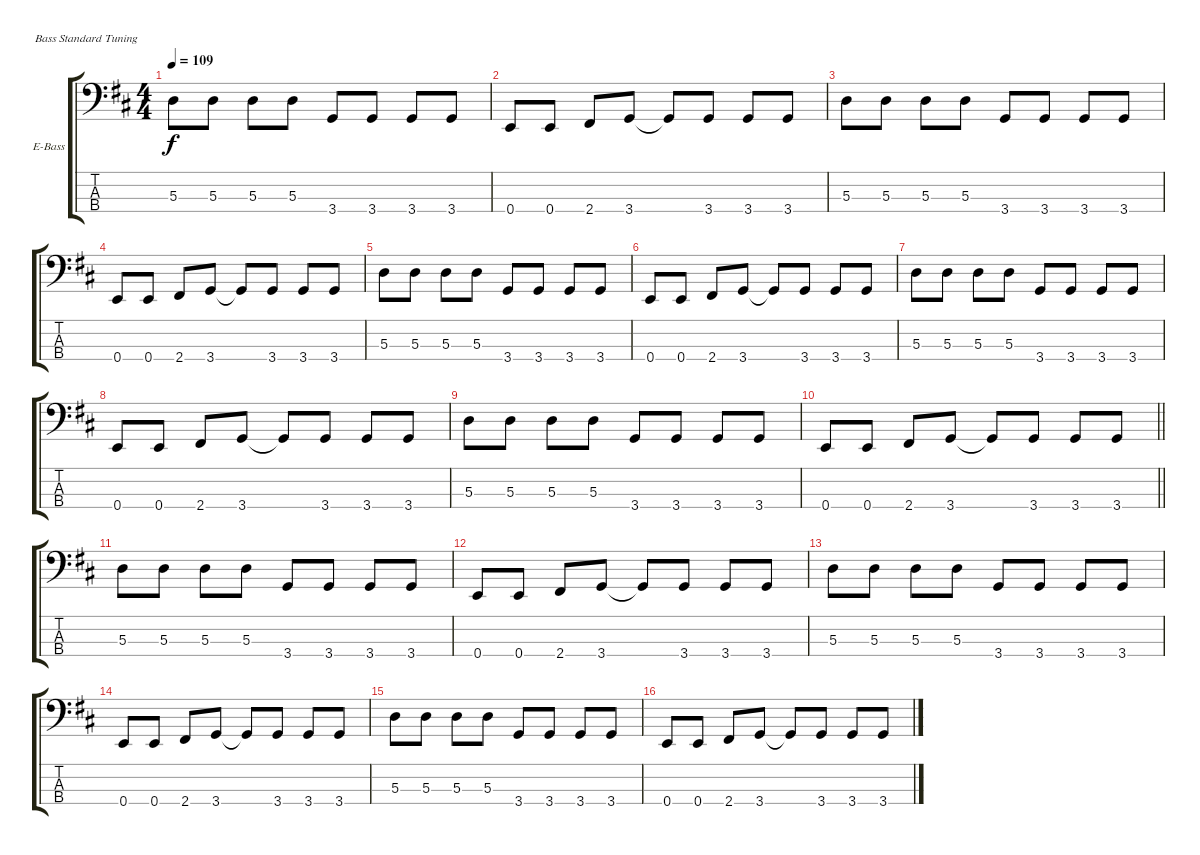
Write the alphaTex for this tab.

\bracketExtendMode groupsimilarinstruments
\firstSystemTrackNameOrientation horizontal
\otherSystemsTrackNameOrientation horizontal
\track ("Bass" "E-Bass") {instrument electricbassfinger}
\staff {score tabs}
\tuning (G2 D2 A1 E1)
\ts (4 4)
\tempo 109
\clef f4
\ks d
5.3.8{dy f} 5.3.8 5.3.8 5.3.8 3.4.8 3.4.8 3.4.8 3.4.8 |
0.4.8 0.4.8 2.4.8 3.4.8 3.4{t}.8 3.4.8 3.4.8 3.4.8 |
5.3.8 5.3.8 5.3.8 5.3.8 3.4.8 3.4.8 3.4.8 3.4.8 |
0.4.8 0.4.8 2.4.8 3.4.8 3.4{t}.8 3.4.8 3.4.8 3.4.8 |
5.3.8 5.3.8 5.3.8 5.3.8 3.4.8 3.4.8 3.4.8 3.4.8 |
0.4.8 0.4.8 2.4.8 3.4.8 3.4{t}.8 3.4.8 3.4.8 3.4.8 |
5.3.8 5.3.8 5.3.8 5.3.8 3.4.8 3.4.8 3.4.8 3.4.8 |
0.4.8 0.4.8 2.4.8 3.4.8 3.4{t}.8 3.4.8 3.4.8 3.4.8 |
5.3.8 5.3.8 5.3.8 5.3.8 3.4.8 3.4.8 3.4.8 3.4.8 |
\barLineRight lightlight
0.4.8 0.4.8 2.4.8 3.4.8 3.4{t}.8 3.4.8 3.4.8 3.4.8 |
5.3.8 5.3.8 5.3.8 5.3.8 3.4.8 3.4.8 3.4.8 3.4.8 |
0.4.8 0.4.8 2.4.8 3.4.8 3.4{t}.8 3.4.8 3.4.8 3.4.8 |
5.3.8 5.3.8 5.3.8 5.3.8 3.4.8 3.4.8 3.4.8 3.4.8 |
0.4.8 0.4.8 2.4.8 3.4.8 3.4{t}.8 3.4.8 3.4.8 3.4.8 |
5.3.8 5.3.8 5.3.8 5.3.8 3.4.8 3.4.8 3.4.8 3.4.8 |
0.4.8 0.4.8 2.4.8 3.4.8 3.4{t}.8 3.4.8 3.4.8 3.4.8
